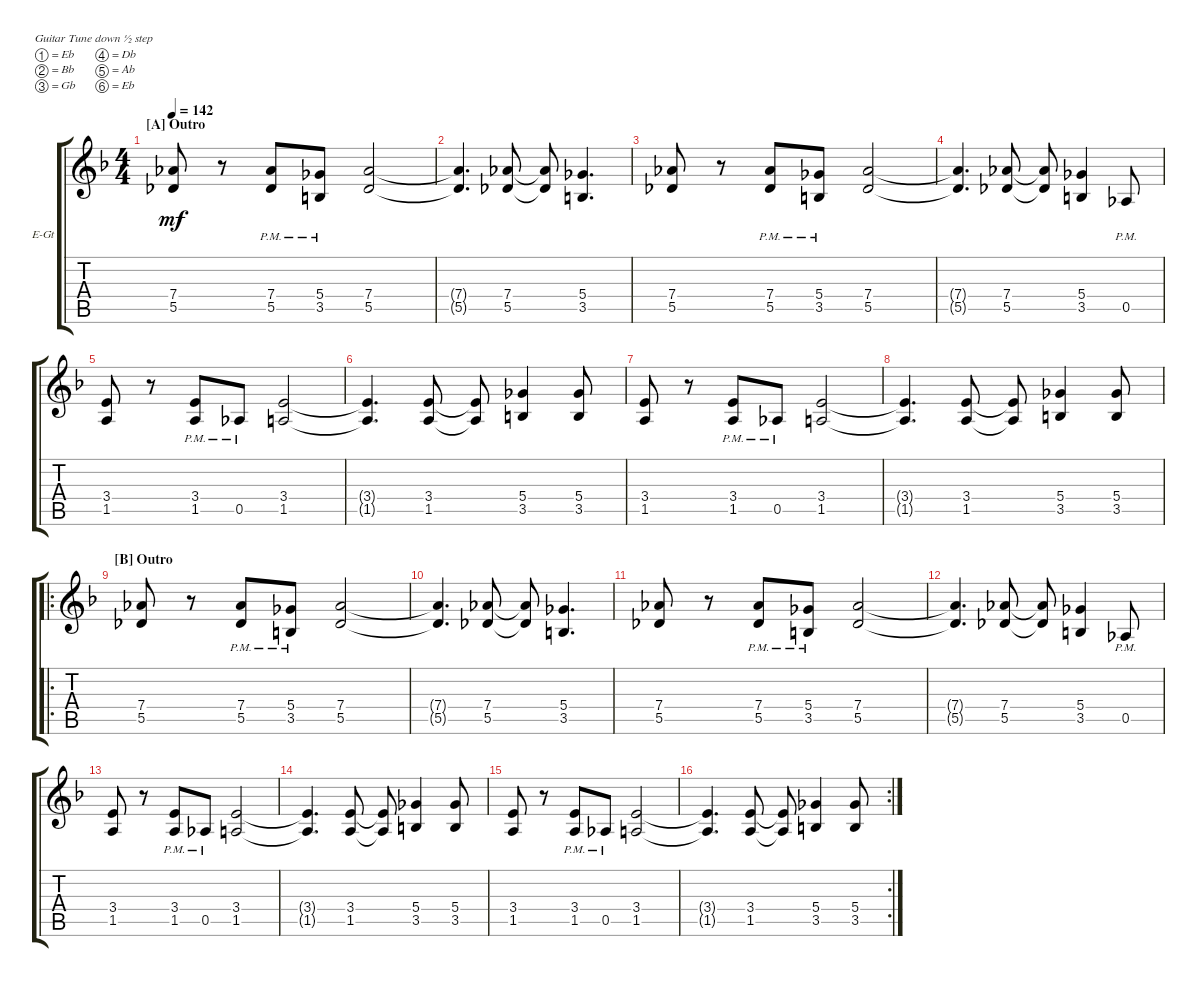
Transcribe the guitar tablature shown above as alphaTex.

\defaultSystemsLayout 4
\bracketExtendMode groupsimilarinstruments
\firstSystemTrackNameOrientation horizontal
\otherSystemsTrackNameOrientation horizontal
\track ("Jon Rhythm " "E-Gt") {instrument distortionguitar}
\staff {score tabs}
\tuning (Eb4 Bb3 Gb3 Db3 Ab2 Eb2)
\ts (4 4)
\section ("A" "Outro")
\tempo 142
\clef g2
\ks f
(7.4 5.5).8{dy mf} r.8 (7.4{pm} 5.5{pm}).8 (5.4{pm} 3.5{pm}).8 (7.4 5.5).2 |
(7.4{t} 5.5{t}).4{d} (7.4 5.5).8 (7.4{t} 5.5{t}).8 (5.4 3.5).4{d} |
(7.4 5.5).8 r.8 (7.4{pm} 5.5{pm}).8 (5.4{pm} 3.5{pm}).8 (7.4 5.5).2 |
(7.4{t} 5.5{t}).4{d} (7.4 5.5).8 (7.4{t} 5.5{t}).8 (5.4 3.5).4 0.5{pm}.8 |
(3.4 1.5).8 r.8 (3.4{pm} 1.5{pm}).8 0.5{pm}.8 (3.4 1.5).2 |
(3.4{t} 1.5{t}).4{d} (3.4 1.5).8 (3.4{t} 1.5{t}).8 (5.4 3.5).4 (5.4 3.5).8 |
(3.4 1.5).8 r.8 (3.4{pm} 1.5{pm}).8 0.5{pm}.8 (3.4 1.5).2 |
(3.4{t} 1.5{t}).4{d} (3.4 1.5).8 (3.4{t} 1.5{t}).8 (5.4 3.5).4 (5.4 3.5).8 |
\ro
\section ("B" "Outro")
(7.4 5.5).8 r.8 (7.4{pm} 5.5{pm}).8 (5.4{pm} 3.5{pm}).8 (7.4 5.5).2 |
(7.4{t} 5.5{t}).4{d} (7.4 5.5).8 (7.4{t} 5.5{t}).8 (5.4 3.5).4{d} |
(7.4 5.5).8 r.8 (7.4{pm} 5.5{pm}).8 (5.4{pm} 3.5{pm}).8 (7.4 5.5).2 |
(7.4{t} 5.5{t}).4{d} (7.4 5.5).8 (7.4{t} 5.5{t}).8 (5.4 3.5).4 0.5{pm}.8 |
(3.4 1.5).8 r.8 (3.4{pm} 1.5{pm}).8 0.5{pm}.8 (3.4 1.5).2 |
(3.4{t} 1.5{t}).4{d} (3.4 1.5).8 (3.4{t} 1.5{t}).8 (5.4 3.5).4 (5.4 3.5).8 |
(3.4 1.5).8 r.8 (3.4{pm} 1.5{pm}).8 0.5{pm}.8 (3.4 1.5).2 |
\rc 2
(3.4{t} 1.5{t}).4{d} (3.4 1.5).8 (3.4{t} 1.5{t}).8 (5.4 3.5).4 (5.4 3.5).8
